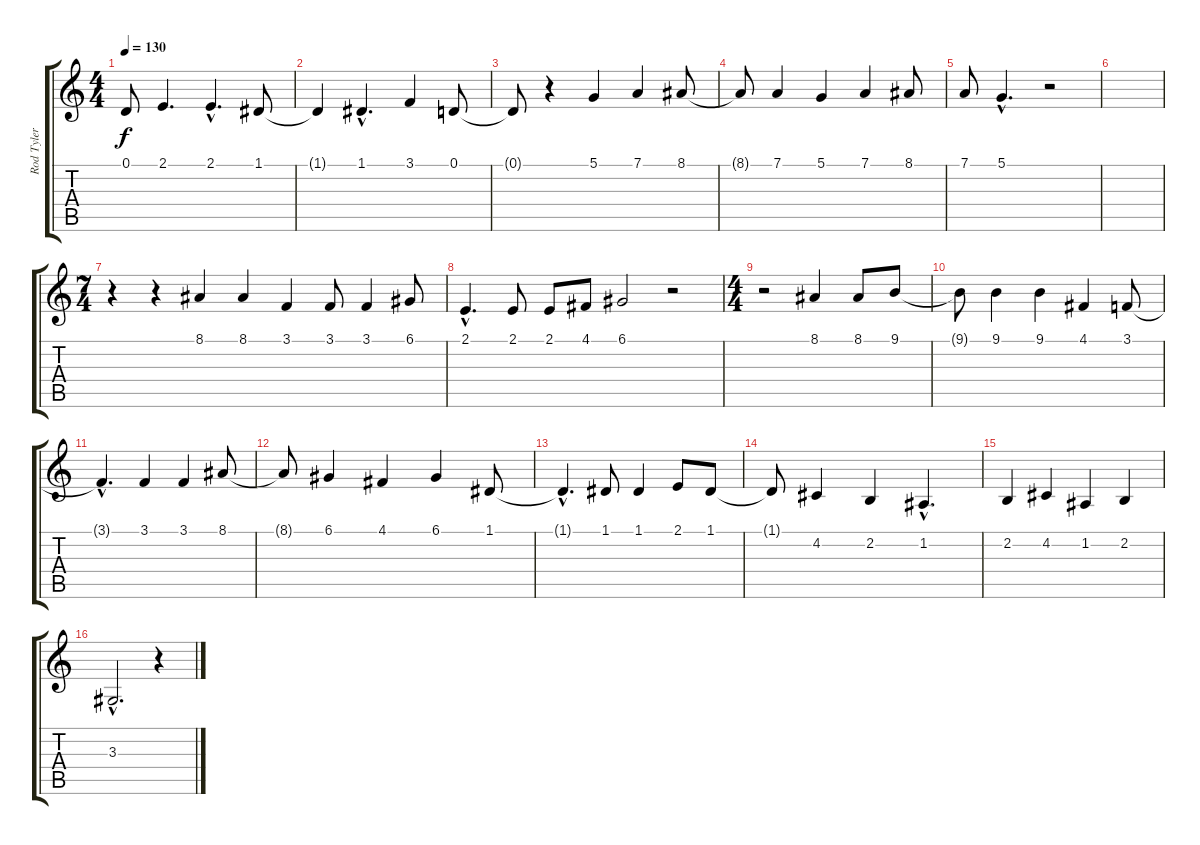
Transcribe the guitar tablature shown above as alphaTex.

\track ("Rod Tyler - Vocals" "Rod Tyler ") {instrument flute}
\staff {score tabs}
\tuning (D4 A3 F3 C3 G2 D2) {hide}
\ts (4 4)
\tempo 130
\clef g2
\ks c
0.1{t}.8{dy f} 2.1.4{d} 2.1{hac}.4{d} 1.1.8 |
1.1{t}.4 1.1{hac}.4{d} 3.1.4 0.1.8 |
0.1{t}.8 r.4 5.1.4 7.1.4 8.1.8 |
8.1{t}.8 7.1.4 5.1.4 7.1.4 8.1.8 |
7.1.8 5.1{hac}.4{d} r.2 |
|
\ts (7 4)
r.4 r.4 8.1.4 8.1.4 3.1.4 3.1.8 3.1.4 6.1.8 |
2.1{hac}.4{d} 2.1.8 2.1.8 4.1.8 6.1.2 r.2 |
\ts (4 4)
r.2 8.1.4 8.1.8 9.1.8 |
9.1{t}.8 9.1.4 9.1.4 4.1.4 3.1.8 |
3.1{hac t}.4{d} 3.1.4 3.1.4 8.1.8 |
8.1{t}.8 6.1.4 4.1.4 6.1.4 1.1.8 |
1.1{hac t}.4{d} 1.1.8 1.1.4 2.1.8 1.1.8 |
1.1{t}.8 4.2.4 2.2.4 1.2{hac}.4{d} |
2.2.4 4.2.4 1.2.4 2.2.4 |
3.3{hac}.2{d} r.4
